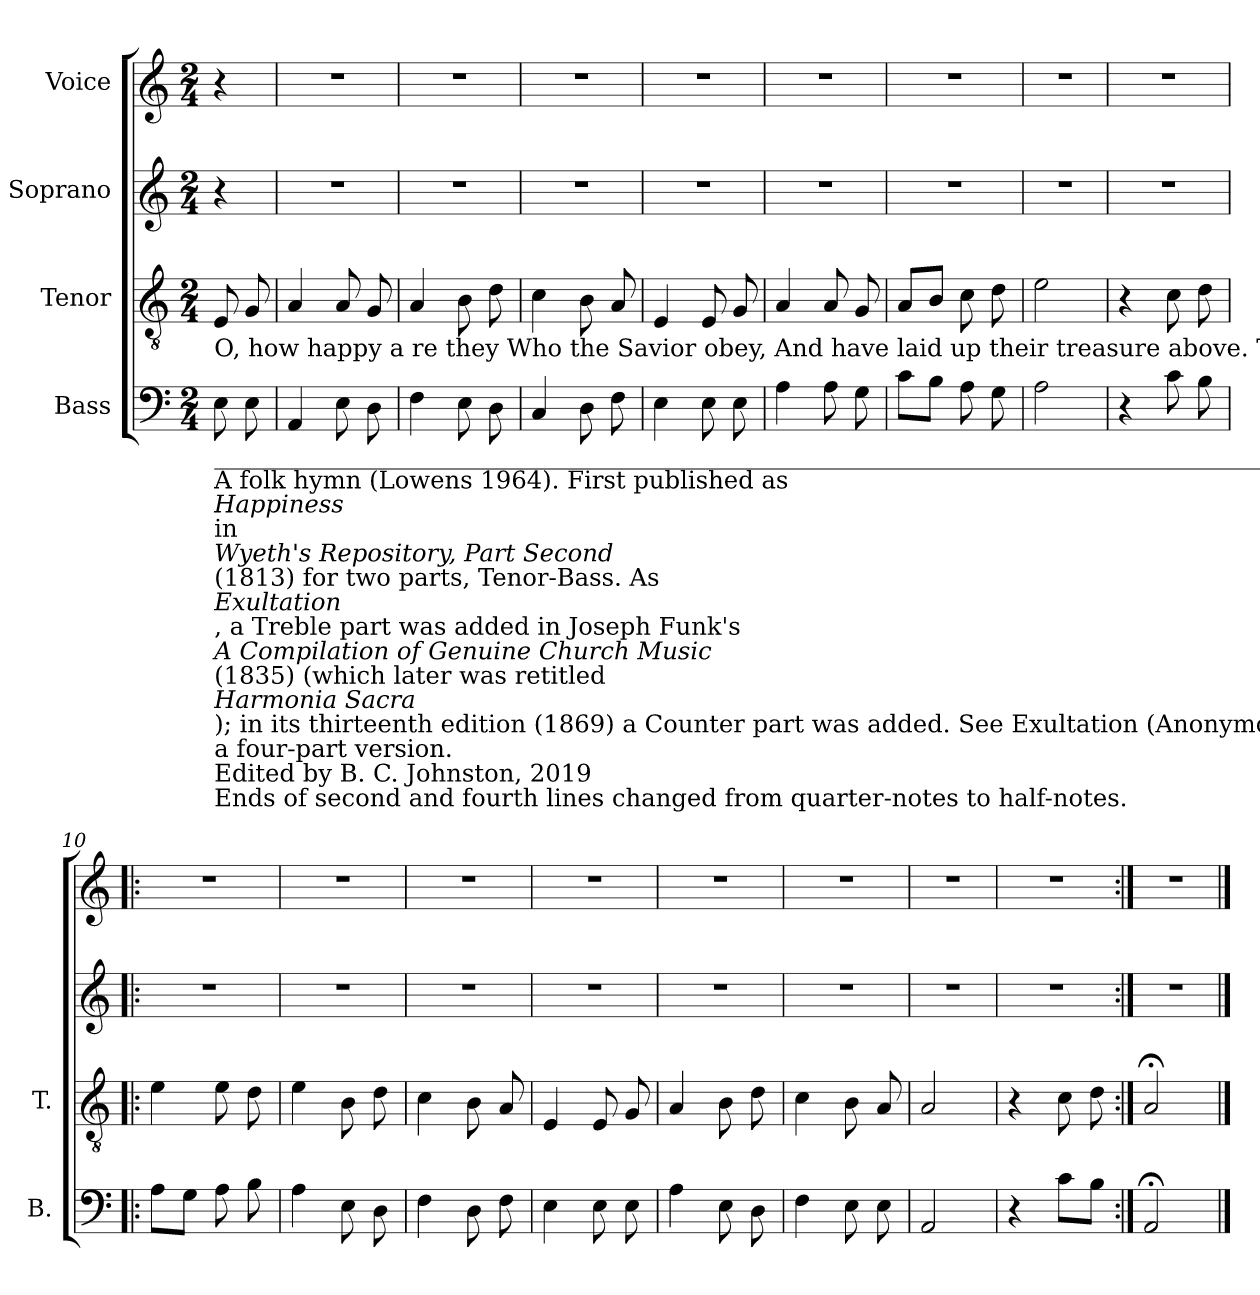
**kern	**kern	**kern	**kern
*part4	*part3	*part2	*part1
*staff4	*staff3	*staff2	*staff1
*I"Bass	*I"Tenor	*I"Soprano	*I"Voice
*I'B.	*I'T.	*	*
*clefF4	*clefGv2	*clefG2	*clefG2
*k[]	*k[]	*k[]	*k[]
*M2/4	*M2/4	*M2/4	*M2/4
*MM80	*MM80	*MM80	*MM80
=1	=1	=1	=1
!	!LO:TX:b:t=O,  how  happy  a re  they Who the Savior obey, And have laid up their treasure above.    Tongue can never express The sweet comfort and peace Of a soul in its earliest love.  Tongue can	!	!
!LO:TX:b:t=_____________________________________________________________________________________________________________________________________________________	!	!	!
!LO:TX:b:t=A folk hymn (Lowens 1964). First published as	!	!	!
!LO:TX:b:i:t=Happiness	!	!	!
!LO:TX:b:t=in	!	!	!
!LO:TX:b:i:t=Wyeth's Repository, Part Second	!	!	!
!LO:TX:b:t=(1813) for two parts, Tenor-Bass. As	!	!	!
!LO:TX:b:i:t=Exultation	!	!	!
!LO:TX:b:t=, a Treble part was added in Joseph Funk's	!	!	!
!LO:TX:b:i:t=A Compilation of Genuine Church Music	!	!	!
!LO:TX:b:t=(1835) (which later was retitled	!	!	!
!LO:TX:b:i:t=Harmonia Sacra	!	!	!
!LO:TX:b:t=); in its thirteenth edition (1869) a Counter part was added. See Exultation (Anonymous) for'	!	!	!
!LO:TX:b:t=a four-part version.	!	!	!
!LO:TX:b:t=Edited by B. C. Johnston, 2019	!	!	!
!LO:TX:b:t=Ends of second and fourth lines changed from quarter-notes to half-notes.	!	!	!
8E!\	8E!/	4r	4r
8E!\	8G!/	.	.
=2	=2	=2	=2
4AA!/	4A!/	2r	2r
8E!\	8A!/	.	.
8D!\	8G!/	.	.
=3	=3	=3	=3
4F!\	4A!/	2r	2r
8E!\	8B!\	.	.
8D!\	8d!\	.	.
=4	=4	=4	=4
4C!/	4c!\	2r	2r
8D!\	8B!\	.	.
8F!\	8A!/	.	.
=5	=5	=5	=5
4E!\	4E!/	2r	2r
8E!\	8E!/	.	.
8E!\	8G!/	.	.
=6	=6	=6	=6
4A!\	4A!/	2r	2r
8A!\	8A!/	.	.
8G!\	8G!/	.	.
=7	=7	=7	=7
8c!\L	8A!/L	2r	2r
8B!\J	8B!/J	.	.
8A!\	8c!\	.	.
8G!\	8d!\	.	.
=8	=8	=8	=8
2A!\	2e!\	2r	2r
=9	=9	=9	=9
4r	4r	2r	2r
8c!\	8c!\	.	.
8B!\	8d!\	.	.
=10!|:	=10!|:	=10!|:	=10!|:
8A!\L	4e!\	2r	2r
8G!\J	.	.	.
8A!\	8e!\	.	.
8B!\	8d!\	.	.
=11	=11	=11	=11
4A!\	4e!\	2r	2r
8E!\	8B!\	.	.
8D!\	8d!\	.	.
=12	=12	=12	=12
4F!\	4c!\	2r	2r
8D!\	8B!\	.	.
8F!\	8A!/	.	.
=13	=13	=13	=13
4E!\	4E!/	2r	2r
8E!\	8E!/	.	.
8E!\	8G!/	.	.
=14	=14	=14	=14
4A!\	4A!/	2r	2r
8E!\	8B!\	.	.
8D!\	8d!\	.	.
=15	=15	=15	=15
4F!\	4c!\	2r	2r
8E!\	8B!\	.	.
8E!\	8A!/	.	.
=16	=16	=16	=16
2AA!/	2A!/	2r	2r
=17	=17	=17	=17
4r	4r	2r	2r
8c!\L	8c!\	.	.
8B!\J	8d!\	.	.
=18:|!	=18:|!	=18:|!	=18:|!
2AA;<!/	2A;<!/	2r	2r
==	==	==	==
*-	*-	*-	*-
